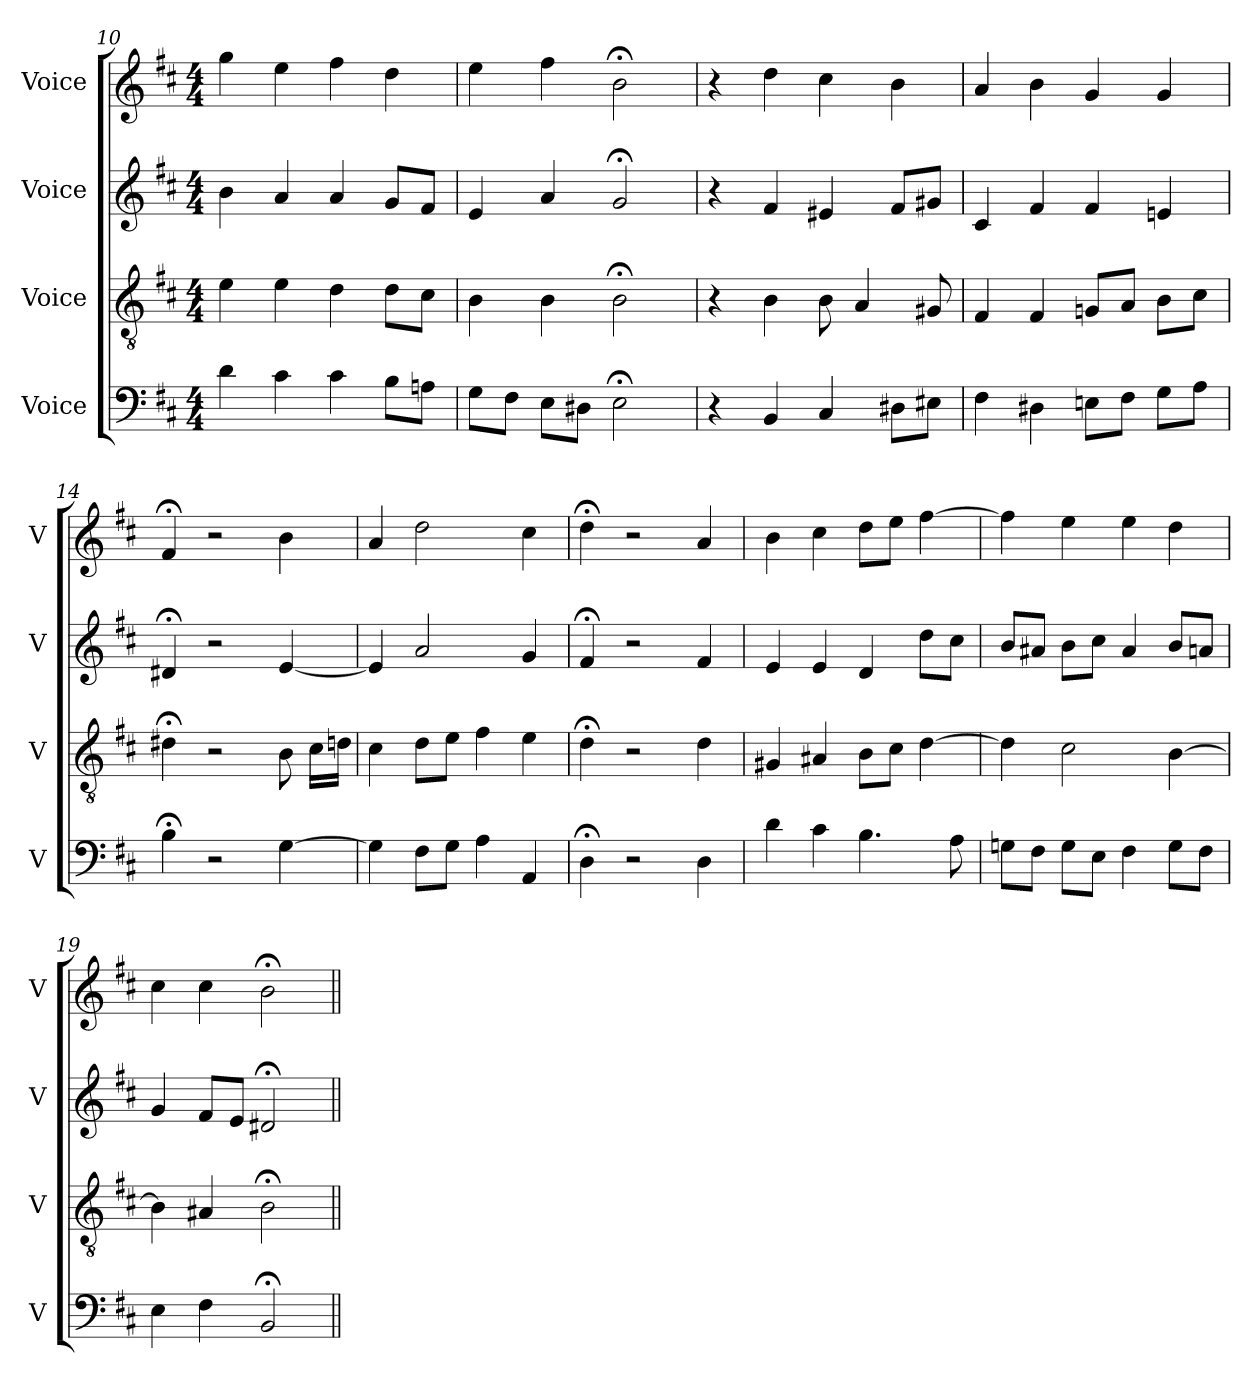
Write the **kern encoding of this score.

**kern	**kern	**kern	**kern
*part4	*part3	*part2	*part1
*staff4	*staff3	*staff2	*staff1
*I"Voice	*I"Voice	*I"Voice	*I"Voice
*I'V	*I'V	*I'V	*I'V
*clefF4	*clefGv2	*clefG2	*clefG2
*k[f#c#]	*k[f#c#]	*k[f#c#]	*k[f#c#]
*M4/4	*M4/4	*M4/4	*M4/4
=10	=10	=10	=10
4d\	4e\	4b\	4gg\
4c#\	4e\	4a/	4ee\
4c#\	4d\	4a/	4ff#\
8B\L	8d\L	8g/L	4dd\
8An\J	8c#\J	8f#/J	.
=11	=11	=11	=11
8G\L	4B\	4e/	4ee\
8F#\J	.	.	.
8E\L	4B\	4a/	4ff#\
8D#X\J	.	.	.
2E;\	2B;\	2g;/	2b;\
=12	=12	=12	=12
4r	4r	4r	4r
4BB/	4B\	4f#/	4dd\
4C#/	8B\	4e#X/	4cc#\
.	4A/	.	.
8D#X\L	.	8f#/L	4b\
8E#X\J	8G#X/	8g#X/J	.
=13	=13	=13	=13
4F#\	4F#/	4c#/	4a/
4D#X\	4F#/	4f#/	4b\
8En\L	8Gn/L	4f#/	4g/
8F#\J	8A/J	.	.
8G\L	8B\L	4en/	4g/
8A\J	8c#\J	.	.
!!LO:PB:g=z
=14	=14	=14	=14
4B;\	4d#X;\	4d#X;/	4f#;/
2r	2r	2r	2r
[4G\	8B\	[4e/	4b\
.	16c#\LL	.	.
.	16dn\JJ	.	.
=15	=15	=15	=15
4G\]	4c#\	4e/]	4a/
8F#\L	8d\L	2a/	2dd\
8G\J	8e\J	.	.
4A\	4f#\	.	.
4AA/	4e\	4g/	4cc#\
=16	=16	=16	=16
4D;\	4d;\	4f#;/	4dd;\
2r	2r	2r	2r
4D\	4d\	4f#/	4a/
=17	=17	=17	=17
4d\	4G#X/	4e/	4b\
4c#\	4A#X/	4e/	4cc#\
4.B\	8B\L	4d/	8dd\L
.	8c#\J	.	8ee\J
.	[4d\	8dd\L	[4ff#\
8A\	.	8cc#\J	.
=18	=18	=18	=18
8Gn\L	4d\]	8b/L	4ff#\]
8F#\J	.	8a#X/J	.
8G\L	2c#\	8b\L	4ee\
8E\J	.	8cc#\J	.
4F#\	.	4a#/	4ee\
8G\L	[4B\	8b/L	4dd\
8F#\J	.	8an/J	.
!!LO:LB:g=z
=19	=19	=19	=19
4E\	4B\]	4g/	4cc#\
4F#\	4A#X/	8f#/L	4cc#\
.	.	8e/J	.
2BB;/	2B;\	2d#X;/	2b;\
=||	=||	=||	=||
*-	*-	*-	*-
